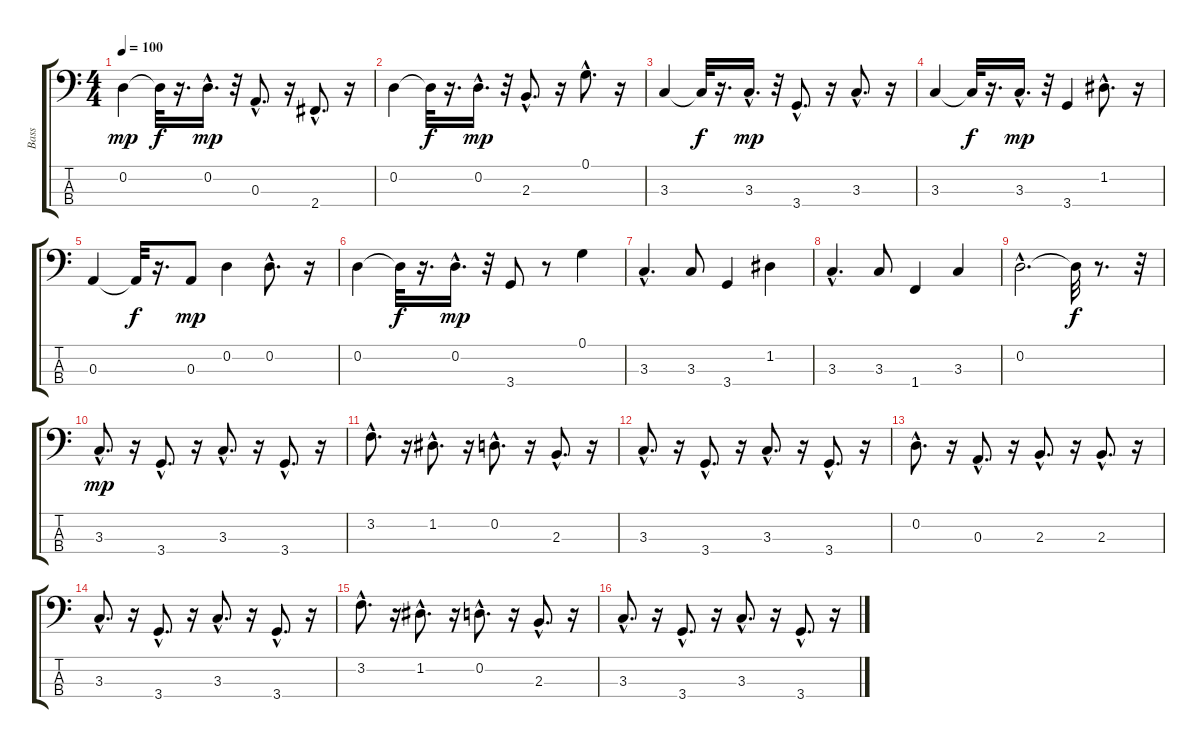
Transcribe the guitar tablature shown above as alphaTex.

\track ("Bass" "Bass") {instrument electricbassfinger}
\staff {score tabs}
\tuning (G2 D2 A1 E1) {hide}
\ts (4 4)
\tempo 100
\clef f4
\ks c
0.2.4{dy mp} 0.2{t}.32{dy f} r.16{d} 0.2{hac}.16{d dy mp} r.32 0.3{hac}.8{d} r.16 2.4{hac}.8{d} r.16 |
0.2.4 0.2{t}.32{dy f} r.16{d} 0.2{hac}.16{d dy mp} r.32 2.3{hac}.8{d} r.16 0.1{hac}.8{d} r.16 |
3.3.4 3.3{t}.32{dy f} r.16{d} 3.3{hac}.16{d dy mp} r.32 3.4{hac}.8{d} r.16 3.3{hac}.8{d} r.16 |
3.3.4 3.3{t}.32{dy f} r.16{d} 3.3{hac}.16{d dy mp} r.32 3.4.4 1.2{hac}.8{d} r.16 |
0.3.4 0.3{t}.32{dy f} r.16{d} 0.3.8{dy mp} 0.2.4 0.2{hac}.8{d} r.16 |
0.2.4 0.2{t}.32{dy f} r.16{d} 0.2{hac}.16{d dy mp} r.32 3.4.8 r.8 0.1.4 |
3.3{hac}.4{d} 3.3.8 3.4.4 1.2.4 |
3.3{hac}.4{d} 3.3.8 1.4.4 3.3.4 |
0.2{hac}.2{d} 0.2{t}.32{dy f} r.8{d} r.32 |
3.3{hac}.8{d dy mp} r.16 3.4{hac}.8{d} r.16 3.3{hac}.8{d} r.16 3.4{hac}.8{d} r.16 |
3.2{hac}.8{d} r.16 1.2{hac}.8{d} r.16 0.2{hac}.8{d} r.16 2.3{hac}.8{d} r.16 |
3.3{hac}.8{d} r.16 3.4{hac}.8{d} r.16 3.3{hac}.8{d} r.16 3.4{hac}.8{d} r.16 |
0.2{hac}.8{d} r.16 0.3{hac}.8{d} r.16 2.3{hac}.8{d} r.16 2.3{hac}.8{d} r.16 |
3.3{hac}.8{d} r.16 3.4{hac}.8{d} r.16 3.3{hac}.8{d} r.16 3.4{hac}.8{d} r.16 |
3.2{hac}.8{d} r.16 1.2{hac}.8{d} r.16 0.2{hac}.8{d} r.16 2.3{hac}.8{d} r.16 |
3.3{hac}.8{d} r.16 3.4{hac}.8{d} r.16 3.3{hac}.8{d} r.16 3.4{hac}.8{d} r.16
